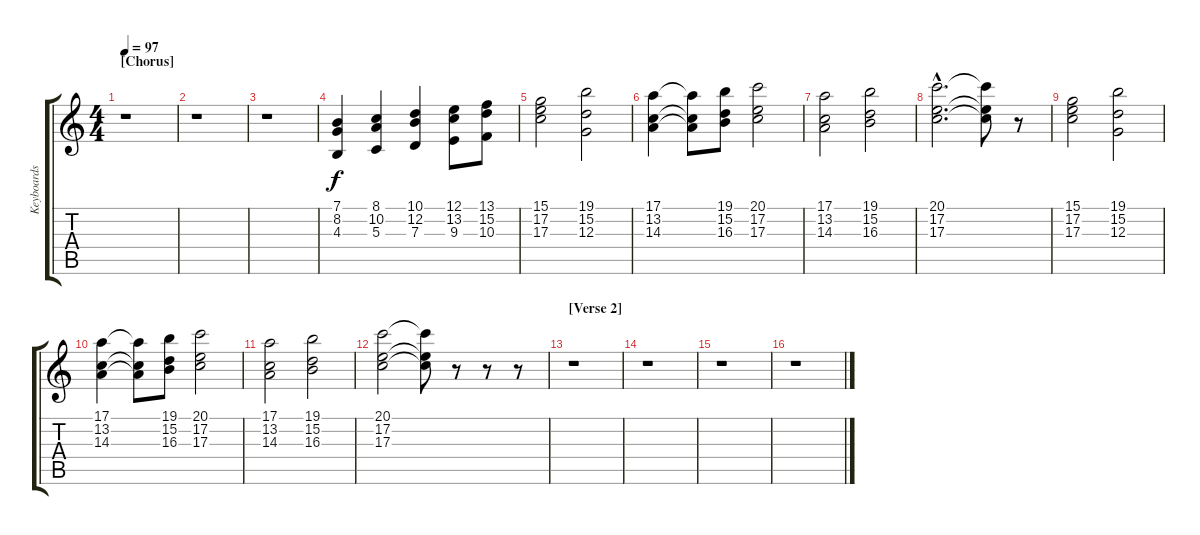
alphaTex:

\track ("Keyboards 2" "Keyboards ") {instrument brasssection}
\staff {score tabs}
\tuning (E4 B3 G3 D3 A2 E2) {hide}
\ts (4 4)
\section ("" "[Chorus]")
\tempo 97
\clef g2
\ks c
r.1{dy f} |
r.1 |
r.1 |
(7.1 8.2 4.3).4 (8.1 10.2 5.3).4 (10.1 12.2 7.3).4 (12.1 13.2 9.3).8 (13.1 15.2 10.3).8 |
(15.1 17.2 17.3).2 (19.1 15.2 12.3).2 |
(17.1 13.2 14.3).4 (17.1{t} 13.2{t} 14.3{t}).8 (19.1 15.2 16.3).8 (20.1 17.2 17.3).2 |
(17.1 13.2 14.3).2 (19.1 15.2 16.3).2 |
(20.1{hac} 17.2{hac} 17.3{hac}).2{d} (20.1{t} 17.2{t} 17.3{t}).8 r.8 |
\section ("" "")
(15.1 17.2 17.3).2 (19.1 15.2 12.3).2 |
(17.1 13.2 14.3).4 (17.1{t} 13.2{t} 14.3{t}).8 (19.1 15.2 16.3).8 (20.1 17.2 17.3).2 |
(17.1 13.2 14.3).2 (19.1 15.2 16.3).2 |
(20.1 17.2 17.3).2 (20.1{t} 17.2{t} 17.3{t}).8 r.8 r.8 r.8 |
\section ("" "[Verse 2]")
r.1 |
r.1 |
r.1 |
r.1
